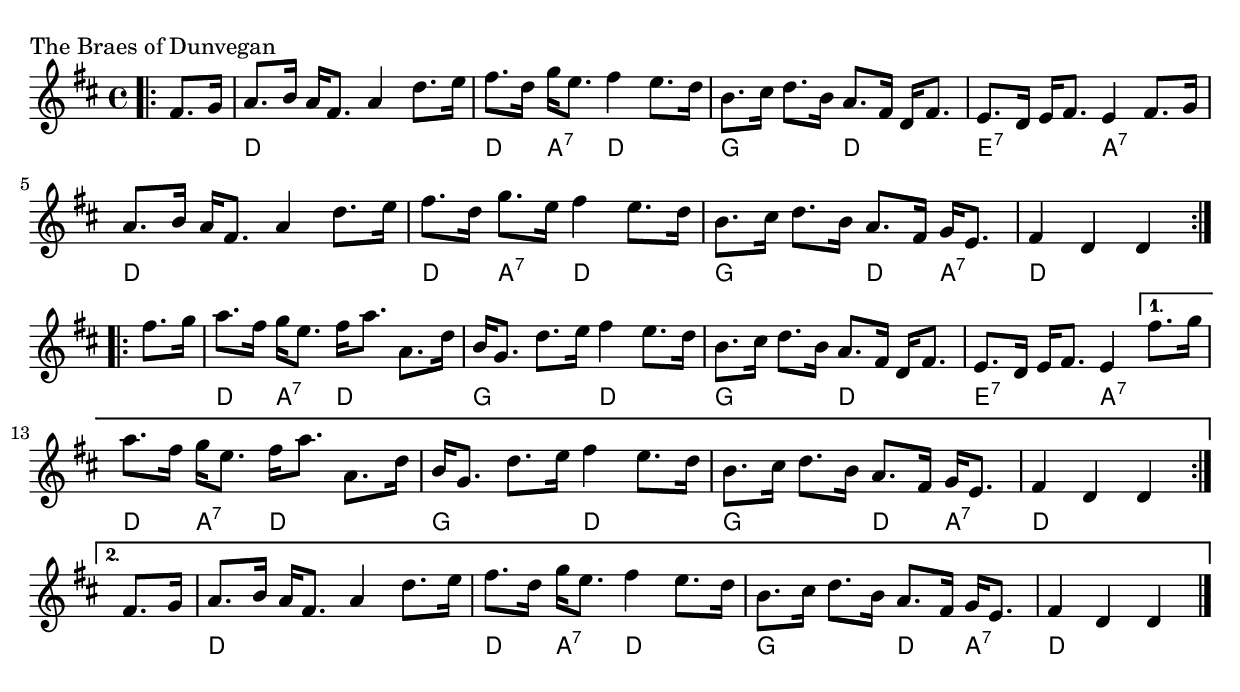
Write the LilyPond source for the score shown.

\version "2.22.0"

#(define (lower-extension pitch chbass)
    "Return re-sized markup for pitch note name."
    #{
        \markup \fontsize #-2
        #(note-name->markup pitch chbass)
    #}
)

\include "english.ly"


\paper {
   top-margin = 5\mm
   bottom-margin = 5\mm
   left-margin = 5\mm
   right-margin = 5\mm
   ragged-bottom = ##f
%   page-limit-inter-system-space=##t
%   page-limit-inter-system-space-factor=1
%   after-title-space = 10\mm
   score-markup-spacing = #'((basic-distance . 10))
   markup-system-spacing = #'((basic-distance . 5))
   system-system-spacing= #'((basic-distance . 12))
%   markup-markup-spacing = #'((basic-distance . 0))
}

\layout {
  indent = 0 \mm
  \context { 
        \ChordNames
        chordNoteNamer = #lower-extension
        \override ChordName.font-size = #0.5
  }
}


% The Braes of Dunvegan
\score{
  \relative c''{
    <<
      {
        \clef treble
        \key d \major
        \time 4/4
        \partial 4 \bar".|:" fs,8. g16 |
        a8. b16 a16 fs8. a4 d8. e16 | fs8. d16 g16 e8. fs4 e8. d16 |
        b8. cs16 d8. b16 a8. fs16 d fs8.| e8. d16 e fs8. e4 fs8. g16 |
        a8. b16 a fs8. a4 d8. e16 | fs8. d16 g8. e16 fs4 e8. d16 |
        b8. cs16 d8. b16 a8. fs16 g e8. | fs4 d d \bar":|.|:" \break 

	      \repeat volta 2 {
	      fs'8. g16 |
        a8. fs16 g e8. fs16 a8. a,8. d16 | b16 g8. d'8. e16 fs4 e8. d16 |
        b8. cs16 d8. b16 a8. fs16 d fs8. | e8. d16 e fs8. e4
        }

	      \alternative {
	        { fs'8. g16 | \break
          a8. fs16 g e8. fs16 a8. a, d16 | b16 g8. d' e16 fs4 e8. d16 |
          b8. cs16 d8. b16 a8. fs16 g e8. | fs4 d d \bar":|." \break }
          { fs8. g16 |
          a8. b16 a fs8. a4 d8. e16 | fs8. d16 g e8. fs4 e8. d16 b8. cs16 d8. b16 a8. fs16 g e8. | fs4 d d \bar"|." }
        }

      }
      \new ChordNames{
        \chordmode{
          \partial 4 s4 |
          d1 | d4 a:7 d2 | g d | e:7 a:7 |
          d1 | d4 a:7 d2 | g2 d4 a:7 | d1 |
          d4 a:7 d2 | g2 d | g d | e:7 a:7 |
          d4 a:7 d2 | g2 d | g d4 a:7 | d1 |
          d1 | d4 a:7 d2 | g2 d4 a:7 | d2. |
        }
      }
    >>
  }
  \header{
    piece = "The Braes of Dunvegan"
  }
}
